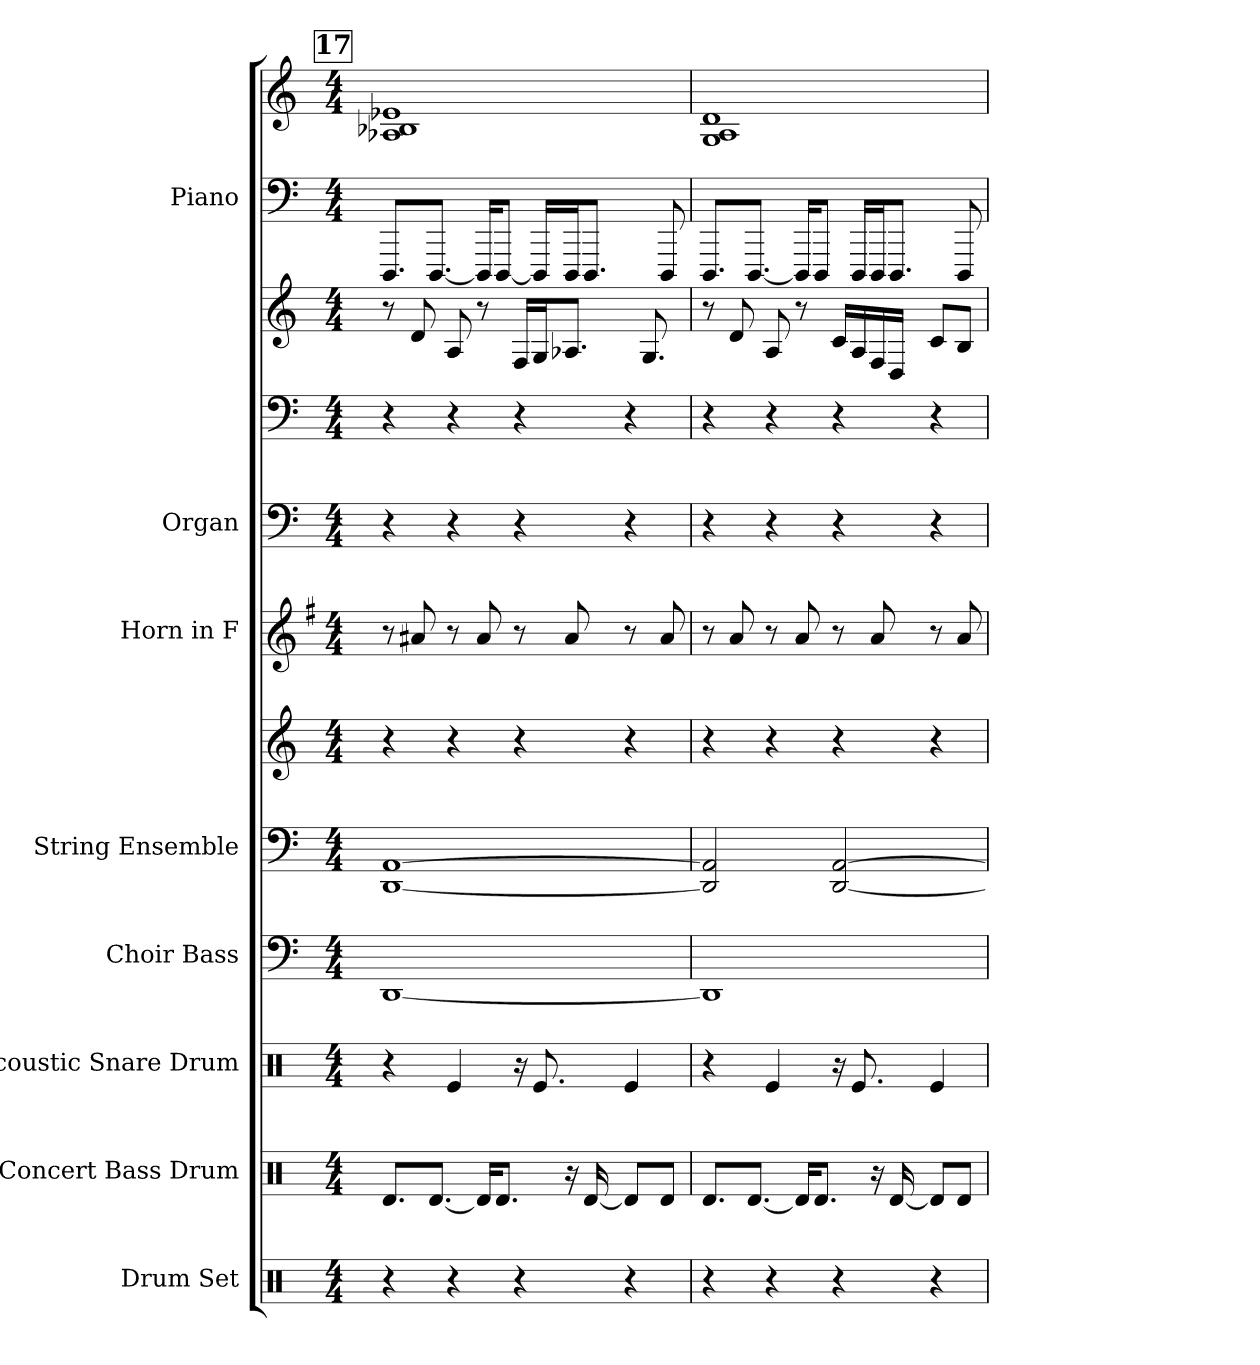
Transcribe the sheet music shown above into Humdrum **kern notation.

**kern	**kern	**kern	**kern	**kern	**kern	**kern	**kern	**kern	**kern	**kern	**kern
*part8	*part7	*part6	*part5	*part4	*part4	*part3	*part2	*part2	*part2	*part1	*part1
*staff12	*staff11	*staff10	*staff9	*staff8	*staff7	*staff6	*staff5	*staff4	*staff3	*staff2	*staff1
*I"Drum Set	*I"Concert Bass Drum	*I"Acoustic Snare Drum	*I"Choir Bass	*I"String Ensemble	*	*I"Horn in F	*I"Organ	*	*	*I"Piano	*
*I'Drums	*I'CBD	*I'Snr	*I'Bass	*I'St. Ens.	*	*	*I'Org.	*	*	*I'Pno.	*
*clefX	*clefX	*clefX	*clefF4	*clefF4	*clefG2	*clefG2	*clefF4	*clefF4	*clefG2	*clefF4	*clefG2
*	*	*	*	*	*	*ITrd4c7	*	*	*	*	*
*k[]	*k[]	*k[]	*k[]	*k[]	*k[]	*k[]	*k[]	*k[]	*k[]	*k[]	*k[]
*M4/4	*M4/4	*M4/4	*M4/4	*M4/4	*M4/4	*M4/4	*M4/4	*M4/4	*M4/4	*M4/4	*M4/4
!!LO:REH:place=s1:a:t=17
=17	=17	=17	=17	=17	=17	=17	=17	=17	=17	=17	=17
4r	8.RdL	4r	[1DD	[1DD [1AA	4r	8r	4r	4r	8r	8.DDDL	1B-X 1A-X 1e-X
.	.	.	.	.	.	8d#X	.	.	8d	.	.
.	[8.RdJ	.	.	.	.	.	.	.	.	[8.DDDJ	.
4r	.	4Re	.	.	4r	8r	4r	4r	8A	.	.
.	16RdKL]	.	.	.	.	8d#	.	.	8r	16DDDKL]	.
.	8.RdJ	.	.	.	.	.	.	.	.	[8DDDJ	.
4r	.	16r	.	.	4r	8r	4r	4r	16FLL	.	.
.	.	8.Re	.	.	.	.	.	.	16GJ	16DDDLL]	.
.	16r	.	.	.	.	8d#	.	.	8.A-XJ	16DDDJ	.
.	[16Rd	.	.	.	.	.	.	.	.	8.DDDJ	.
4r	8RdL]	4Re	.	.	4r	8r	4r	4r	.	.	.
.	.	.	.	.	.	.	.	.	8.G	.	.
.	8RdJ	.	.	.	.	8d#	.	.	.	8DDD	.
=18	=18	=18	=18	=18	=18	=18	=18	=18	=18	=18	=18
4r	8.RdL	4r	1DD]	2DD] 2AA]	4r	8r	4r	4r	8r	8.DDDL	1G 1A 1d
.	.	.	.	.	.	8d	.	.	8d	.	.
.	[8.RdJ	.	.	.	.	.	.	.	.	[8.DDDJ	.
4r	.	4Re	.	.	4r	8r	4r	4r	8A	.	.
.	16RdKL]	.	.	.	.	8d	.	.	8r	16DDDKL]	.
.	8.RdJ	.	.	.	.	.	.	.	.	8DDDJ	.
4r	.	16r	.	[2DD [2AA	4r	8r	4r	4r	16cLL	.	.
.	.	8.Re	.	.	.	.	.	.	16A	16DDDLL	.
.	16r	.	.	.	.	8d	.	.	16F	16DDDJ	.
.	[16Rd	.	.	.	.	.	.	.	16DJJ	8.DDDJ	.
4r	8RdL]	4Re	.	.	4r	8r	4r	4r	8cL	.	.
.	8RdJ	.	.	.	.	8d	.	.	8BJ	8DDD	.
=	=	=	=	=	=	=	=	=	=	=	=
*-	*-	*-	*-	*-	*-	*-	*-	*-	*-	*-	*-
